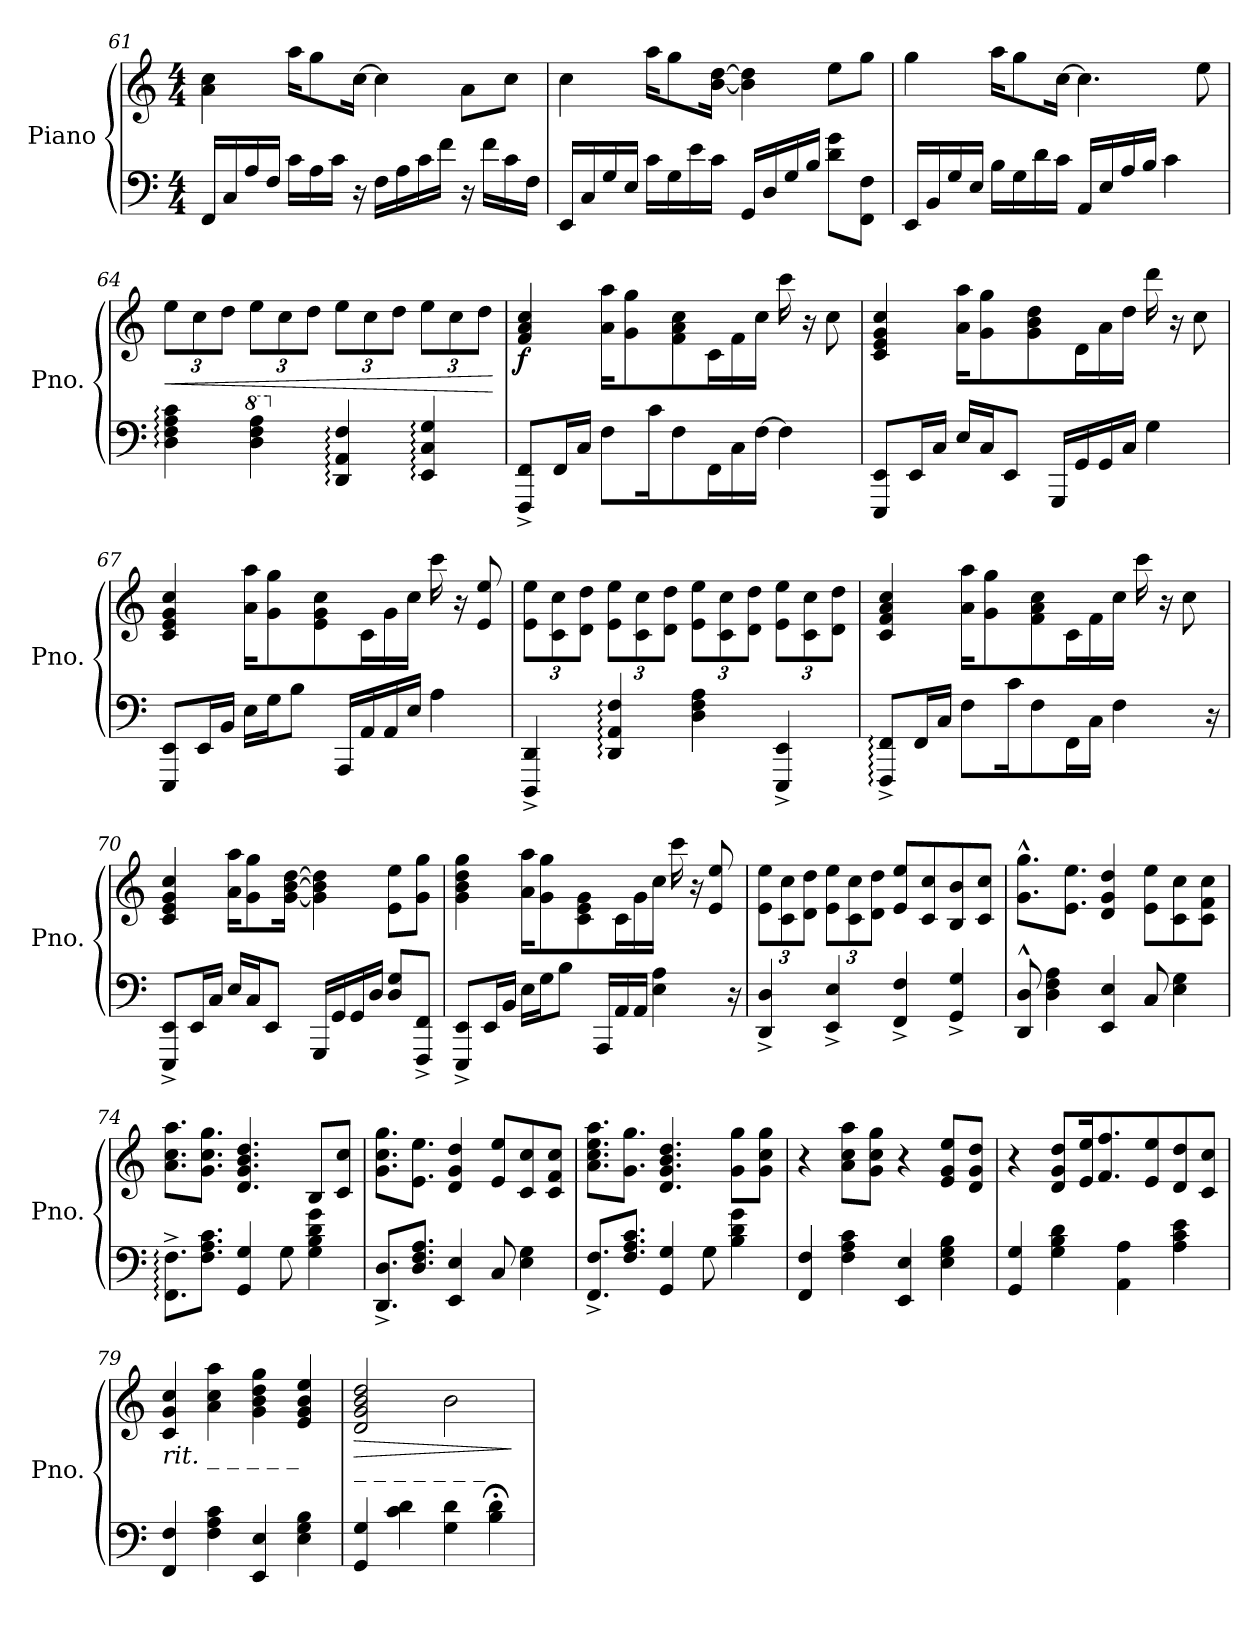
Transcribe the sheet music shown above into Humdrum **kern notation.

**kern	**kern	**dynam
*part1	*part1	*part1
*staff2	*staff1	*staff1/2
*I"Piano	*	*
*I'Pno.	*	*
*clefF4	*clefG2	*
*k[]	*k[]	*
*M4/4	*M4/4	*
=61	=61	=61
16FF/LL	4a\ 4cc\	.
16C/	.	.
16A/	.	.
16F/JJ	.	.
16c\LL	16aa\KL	.
16A\	8gg\	.
16c\JJ	.	.
16r	[16cc\Jk	.
16F\LL	4cc\]	.
16A\	.	.
16c\	.	.
16f\JJ	.	.
16r	8a\L	.
16f\LL	.	.
16c\	8cc\J	.
16F\JJ	.	.
!!LO:LB:g=z
=62	=62	=62
16EE/LL	4cc\	.
16C/	.	.
16G/	.	.
16E/JJ	.	.
16c\LL	16aa\KL	.
16G\	8gg\	.
16e\	.	.
16c\JJ	[16b\ [16dd\Jk	.
16GG/LL	4b\] 4dd\]	.
16D/	.	.
16G/	.	.
16B/JJ	.	.
8d\ 8g\L	8ee\L	.
8FF\ 8F\J	8gg\J	.
=63	=63	=63
16EE/LL	4gg\	.
16BB/	.	.
16G/	.	.
16E/JJ	.	.
16B\LL	16aa\KL	.
16G\	8gg\	.
16d\	.	.
16c\JJ	[16cc\Jk	.
16AA/LL	4.cc\]	.
16E/	.	.
16A/	.	.
16B/JJ	.	.
4c\	.	.
.	8ee\	.
=64	=64	=64
*	*Xbrackettup	*
!	!	!LO:HP:b
4D\: 4F\: 4A\: 4c\:	12ee\L	<
.	12cc\	.
.	12dd\J	.
*8va	*	*
4d\ 4f\ 4a\	12ee\L	.
.	12cc\	.
.	12dd\J	.
*X8va	*	*
4DD/: 4AA/: 4F/:	12ee\L	.
.	12cc\	.
.	12dd\J	.
4EE/: 4C/: 4G/:	12ee\L	.
.	12cc\	.
.	12dd\J	.
.	.	[
!!LO:LB:g=z
=65	=65	=65
!	!	!LO:DY:b
8FFF/^ 8FF/^L	4f/ 4a/ 4cc/	f
16FF/L	.	.
16C/JJ	.	.
8F\L	16a\ 16aa\KL	.
.	8g\ 8gg\	.
16c\K	.	.
8F\	8f\ 8a\ 8cc\	.
16FF\L	16c\L	.
16C\	16f\	.
[16F\JJ	16cc\JJ	.
4F\]	16ccc\	.
.	16r	.
.	8cc\	.
=66	=66	=66
8EEE/ 8EE/L	4c/ 4e/ 4g/ 4cc/	.
16EE/L	.	.
16C/JJ	.	.
16E/LL	16a\ 16aa\KL	.
16C/J	8g\ 8gg\	.
8EE/J	.	.
.	8g\ 8b\ 8dd\	.
16GGG/LL	.	.
16GG/	16d\L	.
16GG/	16a\	.
16C/JJ	16dd\JJ	.
4G\	16ddd\	.
.	16r	.
.	8cc\	.
=67	=67	=67
8EEE/ 8EE/L	4c/ 4e/ 4g/ 4cc/	.
16EE/L	.	.
16BB/JJ	.	.
16E\LL	16a\ 16aa\KL	.
16G\J	8g\ 8gg\	.
8B\J	.	.
.	8e\ 8g\ 8cc\	.
16AAA/LL	.	.
16AA/	16c\L	.
16AA/	16g\	.
16E/JJ	16cc\JJ	.
4A\	16ccc\	.
.	16r	.
.	8e/ 8ee/	.
!!LO:LB:g=z
=68	=68	=68
4DDD/^ 4DD/^	12e\ 12ee\L	.
.	12c\ 12cc\	.
.	12d\ 12dd\J	.
4DD/: 4AA/: 4F/:	12e\ 12ee\L	.
.	12c\ 12cc\	.
.	12d\ 12dd\J	.
4D\ 4F\ 4A\	12e\ 12ee\L	.
.	12c\ 12cc\	.
.	12d\ 12dd\J	.
4EEE/^ 4EE/^	12e\ 12ee\L	.
.	12c\ 12cc\	.
.	12d\ 12dd\J	.
=69	=69	=69
8FFF/:^ 8FF/:^L	4c/ 4f/ 4a/ 4cc/	.
16FF/L	.	.
16C/JJ	.	.
8F\L	16a\ 16aa\KL	.
.	8g\ 8gg\	.
16c\K	.	.
8F\	8f\ 8a\ 8cc\	.
16FF\L	16c\L	.
16C\JJ	16f\	.
4F\	16cc\JJ	.
.	16ccc\	.
.	16r	.
.	8cc\	.
16r	.	.
=70	=70	=70
8EEE/^ 8EE/^L	4c/ 4e/ 4g/ 4cc/	.
16EE/L	.	.
16C/JJ	.	.
16E/LL	16a\ 16aa\KL	.
16C/J	8g\ 8gg\	.
8EE/J	.	.
.	[16g\ [16b\ [16dd\Jk	.
16GGG/LL	4g\] 4b\] 4dd\]	.
16GG/	.	.
16GG/	.	.
16D/JJ	.	.
8D/ 8G/L	8e\ 8ee\L	.
8FFF/^ 8FF/^J	8g\ 8gg\J	.
!!LO:LB:g=z
=71	=71	=71
8EEE/^ 8EE/^L	4g\ 4b\ 4dd\ 4gg\	.
16EE/L	.	.
16BB/JJ	.	.
16E\LL	16a\ 16aa\KL	.
16G\J	8g\ 8gg\	.
8B\J	.	.
.	8c\ 8e\ 8g\	.
16AAA/LL	.	.
16AA/	16c\L	.
16AA/JJ	16g\	.
4E\ 4A\	16cc\JJ	.
.	16ccc\	.
.	16r	.
.	8e/ 8ee/	.
16r	.	.
=72	=72	=72
4DD/^ 4D/^	12e\ 12ee\L	.
.	12c\ 12cc\	.
.	12d\ 12dd\J	.
4EE/^ 4E/^	12e\ 12ee\L	.
.	12c\ 12cc\	.
.	12d\ 12dd\J	.
4FF/^ 4F/^	8e/ 8ee/L	.
.	8c/ 8cc/	.
4GG/^ 4G/^	8B/ 8b/	.
.	8c/ 8cc/J	.
=73	=73	=73
8DD/^^ 8D/^^	8.g\^^ 8.gg\^^L	.
4D\ 4F\ 4A\	.	.
.	8.e\ 8.ee\J	.
4EE/ 4E/	4d/ 4g/ 4dd/	.
8C/	8e\ 8ee\L	.
4E\ 4G\	8c\ 8cc\	.
.	8c\ 8f\ 8cc\J	.
=74	=74	=74
8.FF\:^ 8.F\:^L	8.a\ 8.cc\ 8.aa\L	.
8.F\ 8.A\ 8.c\J	8.g\ 8.cc\ 8.gg\J	.
4GG/ 4G/	4.d/ 4.g/ 4.b/ 4.dd/	.
8G\	.	.
4G\ 4B\ 4d\ 4g\	8B/L	.
.	8c/ 8cc/J	.
!!LO:PB:g=z
=75	=75	=75
8.DD/^ 8.D/^L	8.g\ 8.cc\ 8.gg\L	.
8.D/ 8.F/ 8.A/J	8.e\ 8.ee\J	.
4EE/ 4E/	4d/ 4g/ 4dd/	.
8C/	8e/ 8ee/L	.
4E\ 4G\	8c/ 8cc/	.
.	8c/ 8f/ 8cc/J	.
=76	=76	=76
8.FF/^ 8.F/^L	8.a\ 8.cc\ 8.ee\ 8.aa\L	.
8.F/ 8.A/ 8.c/J	8.g\ 8.gg\J	.
4GG/ 4G/	4.d/ 4.g/ 4.b/ 4.dd/	.
8G\	.	.
4B\ 4d\ 4g\	8g\ 8gg\L	.
.	8g\ 8cc\ 8gg\J	.
=77	=77	=77
4FF/ 4F/	4r	.
4F\ 4A\ 4c\	8a\ 8cc\ 8aa\L	.
.	8g\ 8cc\ 8gg\J	.
4EE/ 4E/	4r	.
4E\ 4G\ 4B\	8e/ 8g/ 8ee/L	.
.	8d/ 8g/ 8dd/J	.
=78	=78	=78
4GG/ 4G/	4r	.
4G\ 4B\ 4d\	8d/ 8g/ 8dd/L	.
.	16e/ 16ee/K	.
.	8.f/ 8.ff/	.
4AA\ 4A\	.	.
.	8e/ 8ee/	.
4A\ 4c\ 4e\	8d/ 8dd/	.
.	8c/ 8cc/J	.
=79	=79	=79
*	*MM85	*
!	!LO:TX:b:i:t=rit. _  _  _  _  _	!
4FF/ 4F/	4c/ 4g/ 4cc/	.
4F\ 4A\ 4c\	4a\ 4cc\ 4aa\	.
*	*MM75	*
4EE/ 4E/	4g\ 4b\ 4dd\ 4gg\	.
4E\ 4G\ 4B\	4e/ 4g/ 4b/ 4ee/	.
!!LO:LB:g=z
=80	=80	=80
!	!LO:TX:b:i:t=_  _  _  _  _  _  _	!
!	!	!LO:HP:b
4GG/ 4G/	2d/ 2g/ 2b/ 2dd/	>
4c\ 4d\	.	.
4G\ 4d\	2b\	.
4B\;< 4d\;<	.	.
.	.	]
=	=	=
*-	*-	*-
